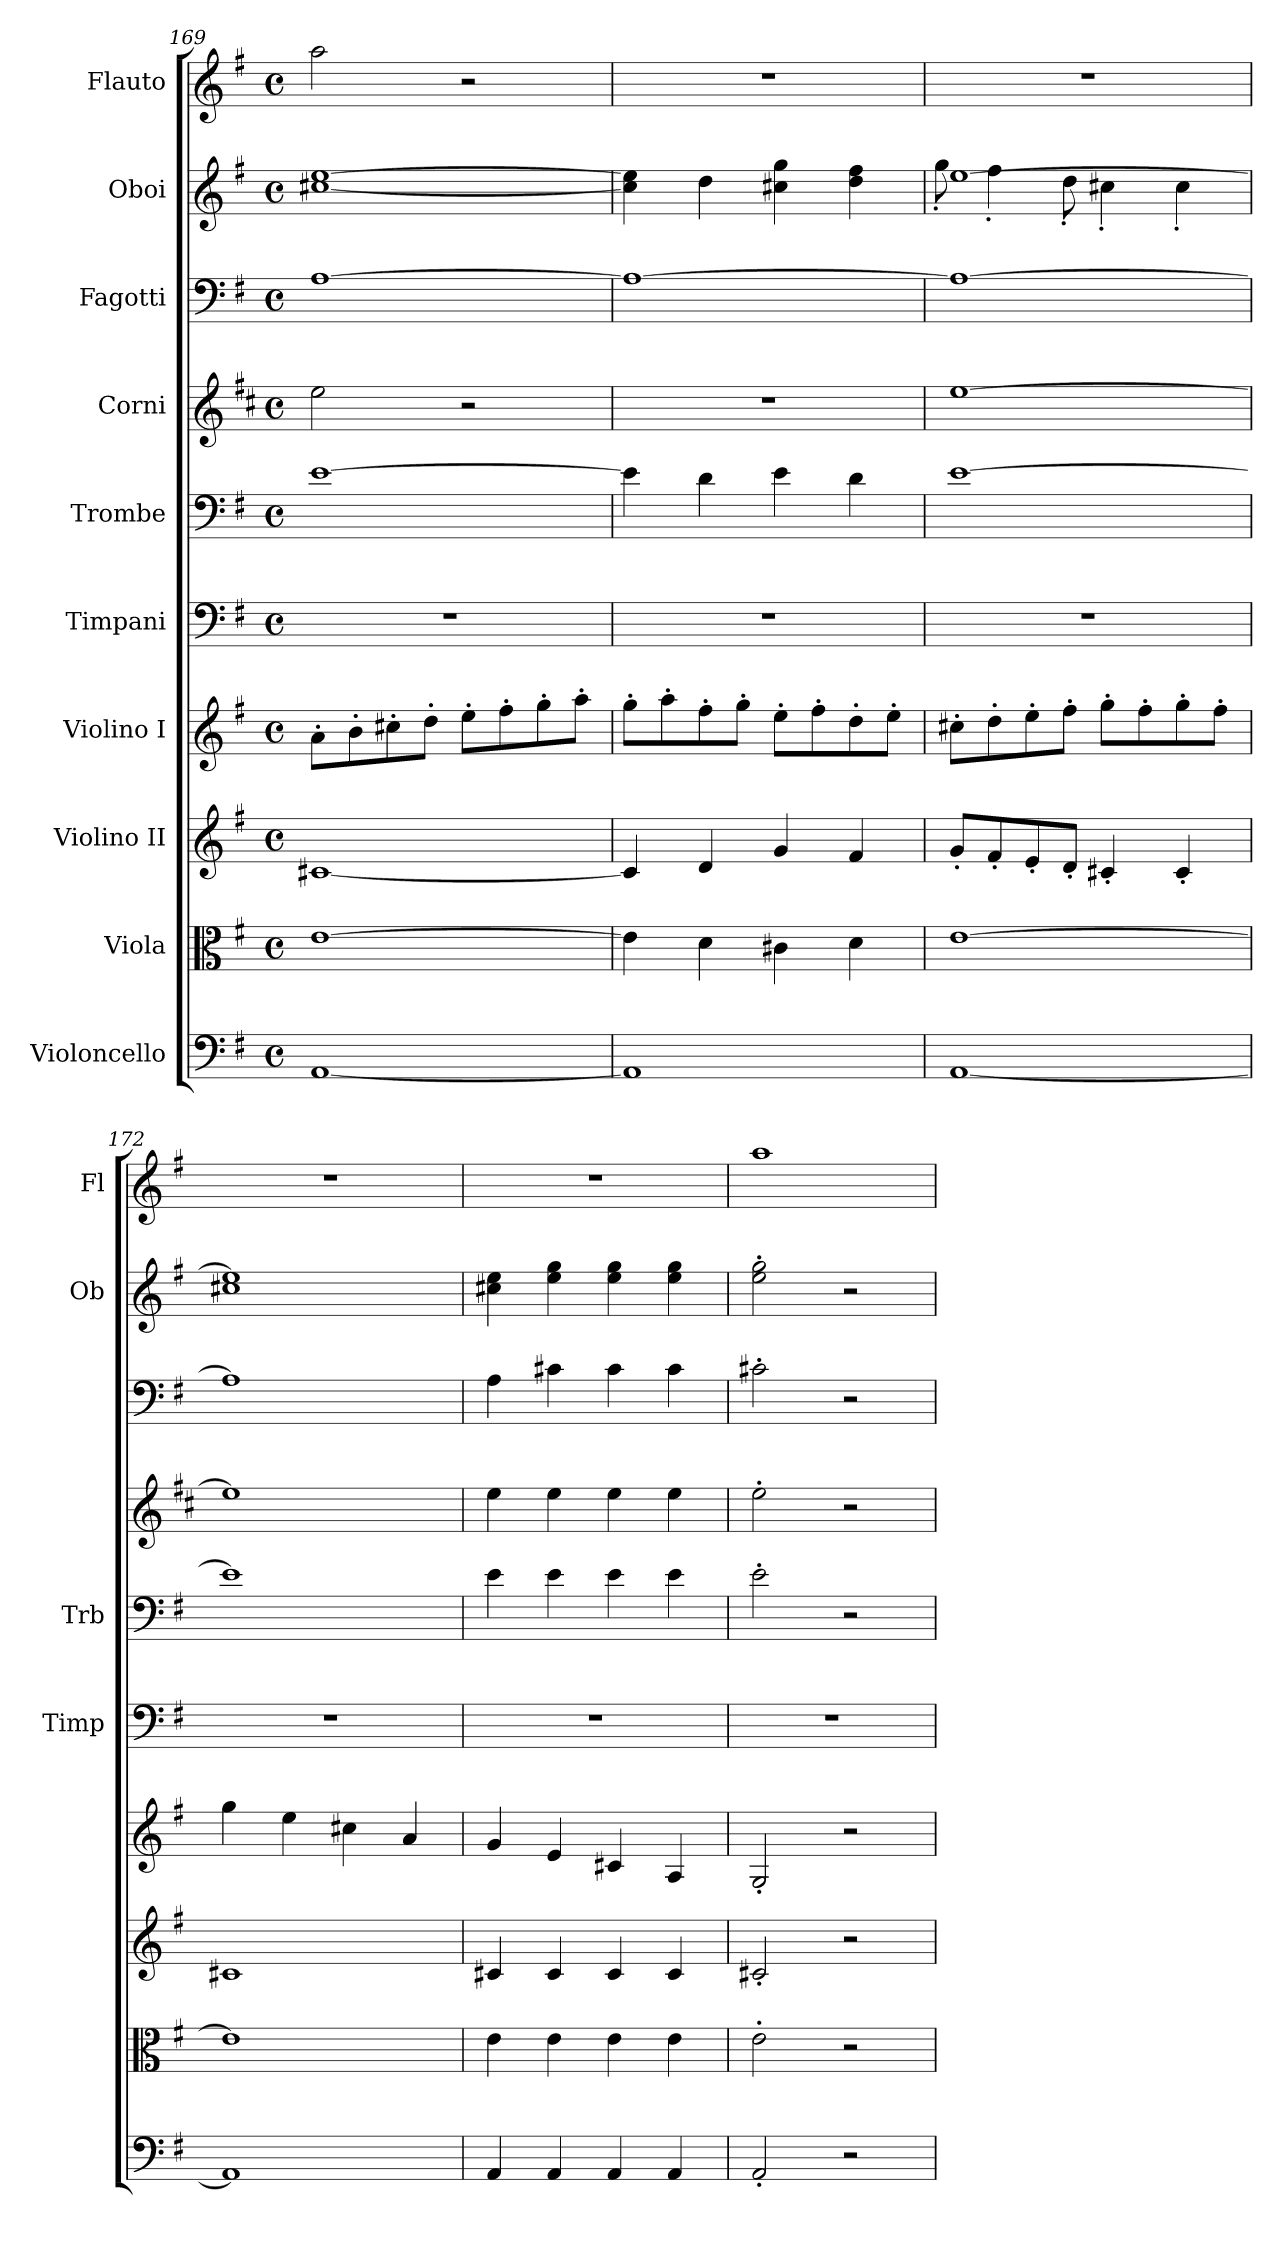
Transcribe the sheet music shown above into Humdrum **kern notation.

**kern	**kern	**kern	**kern	**kern	**kern	**kern	**kern	**kern	**kern
*part10	*part9	*part8	*part7	*part6	*part5	*part4	*part3	*part2	*part1
*staff10	*staff9	*staff8	*staff7	*staff6	*staff5	*staff4	*staff3	*staff2	*staff1
*I"Violoncello	*I"Viola	*I"Violino II	*I"Violino I	*I"Timpani	*I"Trombe	*I"Corni	*I"Fagotti	*I"Oboi	*I"Flauto
*	*	*	*	*I'Timp	*I'Trb	*	*	*I'Ob	*I'Fl
*clefF4	*clefC3	*clefG2	*clefG2	*clefF4	*clefF4	*clefG2	*clefF4	*clefG2	*clefG2
*	*	*	*	*	*	*ITrd4c7	*	*	*
*k[f#]	*k[f#]	*k[f#]	*k[f#]	*k[f#]	*k[f#]	*k[f#]	*k[f#]	*k[f#]	*k[f#]
*M4/4	*M4/4	*M4/4	*M4/4	*M4/4	*M4/4	*M4/4	*M4/4	*M4/4	*M4/4
*met(c)	*met(c)	*met(c)	*met(c)	*met(c)	*met(c)	*met(c)	*met(c)	*met(c)	*met(c)
=169	=169	=169	=169	=169	=169	=169	=169	=169	=169
[1AA	[1e	[1c#X	8a'\L	1r	[1e	2a\	[1A	[1cc#X [1ee	2aa\
.	.	.	8b'\	.	.	.	.	.	.
.	.	.	8cc#X'\	.	.	.	.	.	.
.	.	.	8dd'\J	.	.	.	.	.	.
.	.	.	8ee'\L	.	.	2r	.	.	2r
.	.	.	8ff#'\	.	.	.	.	.	.
.	.	.	8gg'\	.	.	.	.	.	.
.	.	.	8aa'\J	.	.	.	.	.	.
=170	=170	=170	=170	=170	=170	=170	=170	=170	=170
1AA]	4e\]	4c#/]	8gg'\L	1r	4e\]	1r	1A_	4cc#\] 4ee\]	1r
.	.	.	8aa'\	.	.	.	.	.	.
.	4d\	4d/	8ff#'\	.	4d\	.	.	4dd\	.
.	.	.	8gg'\J	.	.	.	.	.	.
.	4c#X\	4g/	8ee'\L	.	4e\	.	.	4cc#X\ 4gg\	.
.	.	.	8ff#'\	.	.	.	.	.	.
.	4d\	4f#/	8dd'\	.	4d\	.	.	4dd\ 4ff#\	.
.	.	.	8ee'\J	.	.	.	.	.	.
=171	=171	=171	=171	=171	=171	=171	=171	=171	=171
*	*	*	*	*	*	*	*	*^	*
[1AA	[1e	8g'/L	8cc#X'\L	1r	[1e	[1a	1A_	[1ee	8gg'\	1r
.	.	8f#'/	8dd'\	.	.	.	.	.	4ff#'\	.
.	.	8e'/	8ee'\	.	.	.	.	.	.	.
.	.	8d'/J	8ff#'\J	.	.	.	.	.	8dd'\	.
.	.	4c#X'/	8gg'\L	.	.	.	.	.	4cc#X'\	.
.	.	.	8ff#'\	.	.	.	.	.	.	.
.	.	4c#'/	8gg'\	.	.	.	.	.	4cc#'\	.
.	.	.	8ff#'\J	.	.	.	.	.	.	.
=172	=172	=172	=172	=172	=172	=172	=172	=172	=172	=172
1AA]	1e]	1c#X	4gg\	1r	1e]	1a]	1A]	1ee]	1cc#X	1r
.	.	.	4ee\	.	.	.	.	.	.	.
.	.	.	4cc#X\	.	.	.	.	.	.	.
.	.	.	4a/	.	.	.	.	.	.	.
*	*	*	*	*	*	*	*	*v	*v	*
=173	=173	=173	=173	=173	=173	=173	=173	=173	=173
4AA/	4e\	4c#X/	4g/	1r	4e\	4a\	4A\	4cc#X\ 4ee\	1r
4AA/	4e\	4c#/	4e/	.	4e\	4a\	4c#X\	4ee\ 4gg\	.
4AA/	4e\	4c#/	4c#X/	.	4e\	4a\	4c#\	4ee\ 4gg\	.
4AA/	4e\	4c#/	4A/	.	4e\	4a\	4c#\	4ee\ 4gg\	.
=174	=174	=174	=174	=174	=174	=174	=174	=174	=174
2AA'/	2e'\	2c#X'/	2G'/	1r	2e'\	2a'\	2c#X'\	2ee\' 2gg\'	1aa
2r	2r	2r	2r	.	2r	2r	2r	2r	.
=	=	=	=	=	=	=	=	=	=
*-	*-	*-	*-	*-	*-	*-	*-	*-	*-
